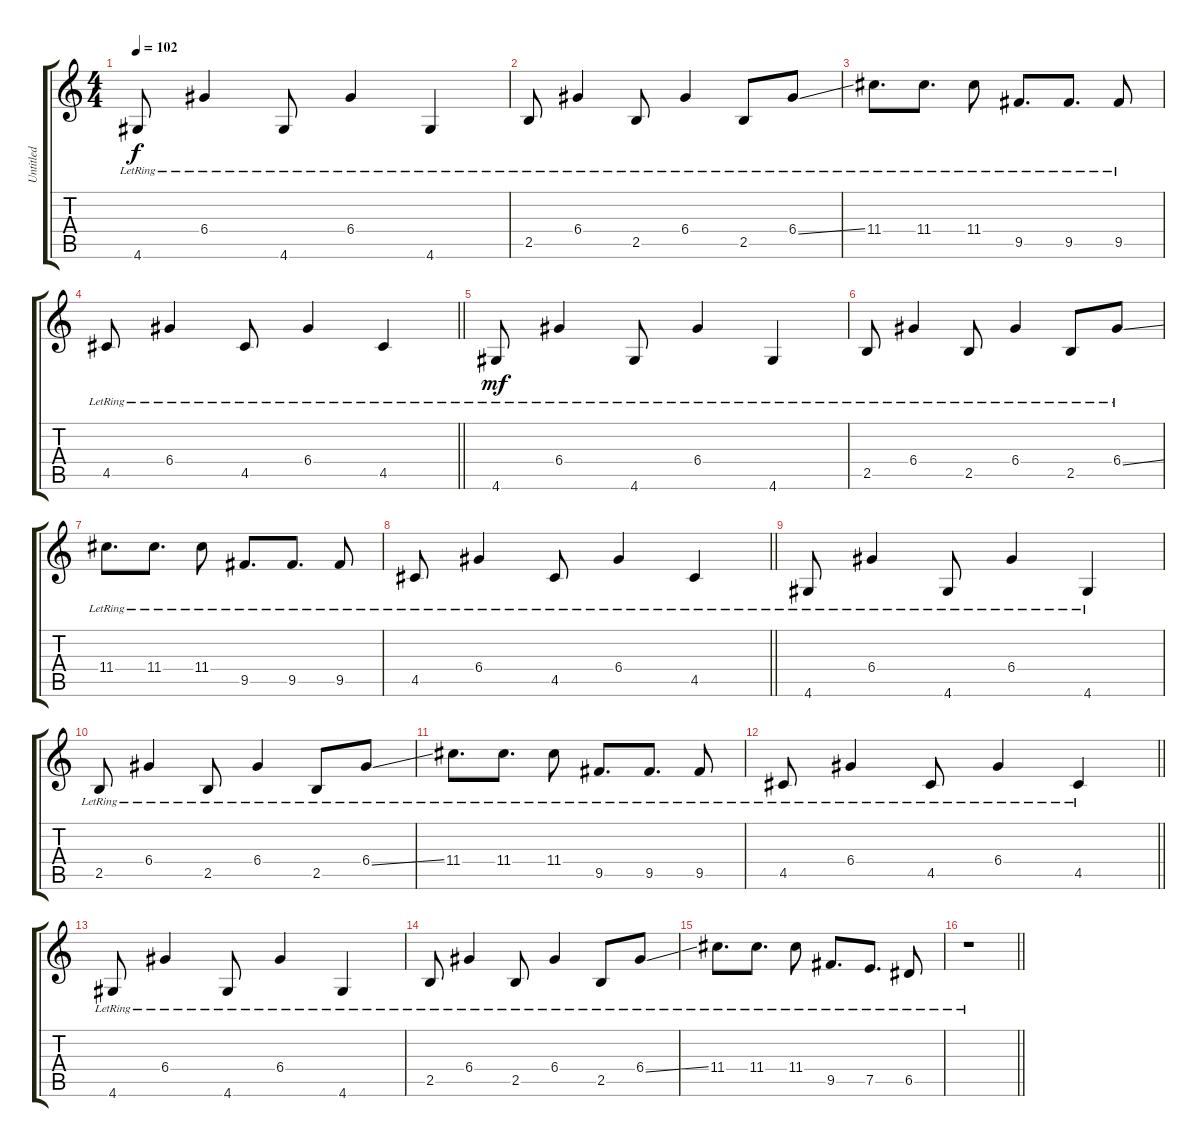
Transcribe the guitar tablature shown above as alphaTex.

\track ("Untitled" "Untitled") {instrument electricguitarclean}
\staff {score tabs}
\tuning (E4 B3 G3 D3 A2 E2) {hide}
\ts (4 4)
\tempo 102
\clef g2
\ks c
4.6{lr}.8{dy f} 6.4{lr}.4 4.6{lr}.8 6.4{lr}.4 4.6{lr}.4 |
2.5{lr}.8 6.4{lr}.4 2.5{lr}.8 6.4{lr}.4 2.5{lr}.8 6.4{ss lr}.8 |
11.4{lr}.8{d} 11.4{lr}.8{d} 11.4{lr}.8 9.5{lr}.8{d} 9.5{lr}.8{d} 9.5{lr}.8 |
\barLineRight lightlight
4.5{lr}.8 6.4{lr}.4 4.5{lr}.8 6.4{lr}.4 4.5{lr}.4 |
4.6{lr}.8{dy mf} 6.4{lr}.4 4.6{lr}.8 6.4{lr}.4 4.6{lr}.4 |
2.5{lr}.8 6.4{lr}.4 2.5{lr}.8 6.4{lr}.4 2.5{lr}.8 6.4{ss lr}.8 |
11.4{lr}.8{d} 11.4{lr}.8{d} 11.4{lr}.8 9.5{lr}.8{d} 9.5{lr}.8{d} 9.5{lr}.8 |
\barLineRight lightlight
4.5{lr}.8 6.4{lr}.4 4.5{lr}.8 6.4{lr}.4 4.5{lr}.4 |
4.6{lr}.8 6.4{lr}.4 4.6{lr}.8 6.4{lr}.4 4.6{lr}.4 |
2.5{lr}.8 6.4{lr}.4 2.5{lr}.8 6.4{lr}.4 2.5{lr}.8 6.4{ss lr}.8 |
11.4{lr}.8{d} 11.4{lr}.8{d} 11.4{lr}.8 9.5{lr}.8{d} 9.5{lr}.8{d} 9.5{lr}.8 |
\barLineRight lightlight
4.5{lr}.8 6.4{lr}.4 4.5{lr}.8 6.4{lr}.4 4.5{lr}.4 |
4.6{lr}.8 6.4{lr}.4 4.6{lr}.8 6.4{lr}.4 4.6{lr}.4 |
2.5{lr}.8 6.4{lr}.4 2.5{lr}.8 6.4{lr}.4 2.5{lr}.8 6.4{ss lr}.8 |
11.4{lr}.8{d} 11.4{lr}.8{d} 11.4{lr}.8 9.5{lr}.8{d} 7.5{lr}.8{d} 6.5{lr}.8 |
\barLineRight lightlight
r.1
